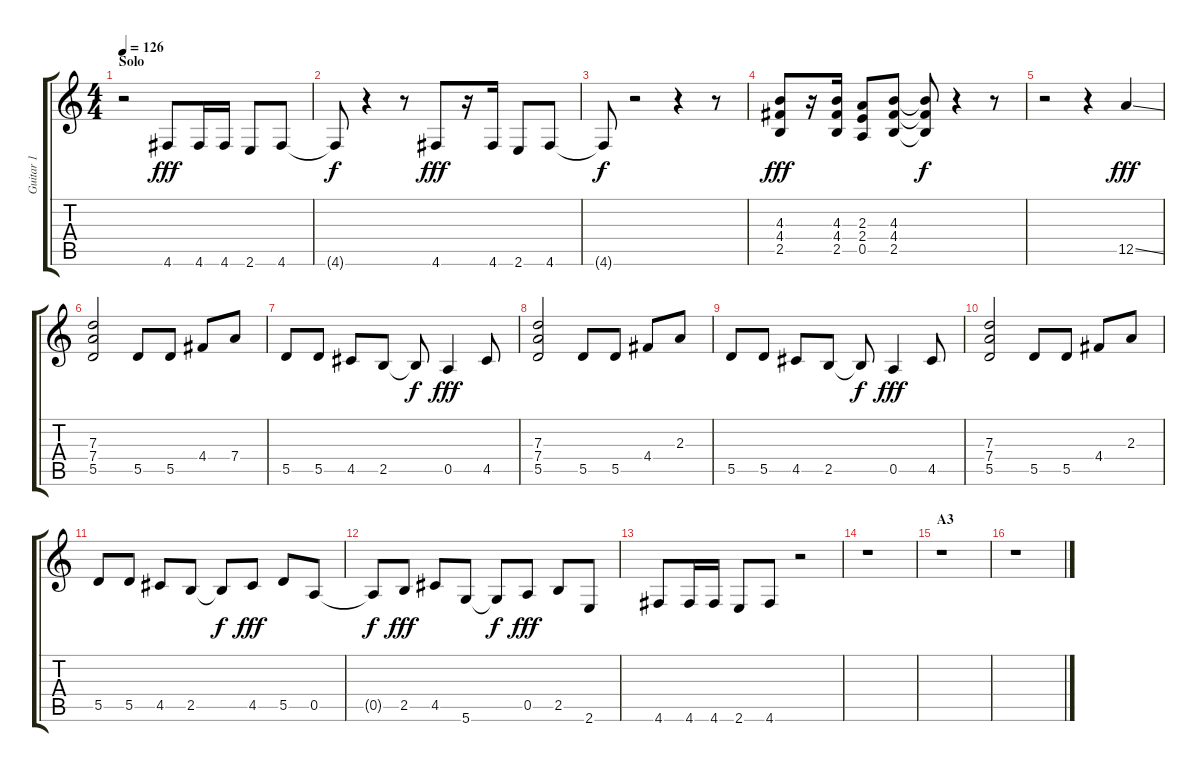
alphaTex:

\track ("Guitar 1" "Guitar 1") {instrument distortionguitar}
\staff {score tabs}
\tuning (E4 B3 G3 D3 A2 D2) {hide}
\ts (4 4)
\section ("" "Solo")
\tempo 126
\clef g2
\ks c
r.2{dy fff} 4.6.8 4.6.16 4.6.16 2.6.8 4.6.8 |
4.6{t}.8{dy f} r.4 r.8 4.6.8{dy fff} r.16 4.6.16 2.6.8 4.6.8 |
4.6{t}.8{dy f} r.2 r.4 r.8 |
(4.3 4.4 2.5).8{dy fff} r.16 (4.3 4.4 2.5).16 (2.3 2.4 0.5).8 (4.3 4.4 2.5).8 (4.3{t} 4.4{t} 2.5{t}).8{dy f} r.4 r.8 |
r.2 r.4 12.5{ss}.4{dy fff} |
(7.3 7.4 5.5).2 5.5.8 5.5.8 4.4.8 7.4.8 |
5.5.8 5.5.8 4.5.8 2.5.8 2.5{t}.8{dy f} 0.5.4{dy fff} 4.5.8 |
(7.3 7.4 5.5).2 5.5.8 5.5.8 4.4.8 2.3.8 |
5.5.8 5.5.8 4.5.8 2.5.8 2.5{t}.8{dy f} 0.5.4{dy fff} 4.5.8 |
(7.3 7.4 5.5).2 5.5.8 5.5.8 4.4.8 2.3.8 |
5.5.8 5.5.8 4.5.8 2.5.8 2.5{t}.8{dy f} 4.5.8{dy fff} 5.5.8 0.5.8 |
0.5{t}.8{dy f} 2.5.8{dy fff} 4.5.8 5.6.8 5.6{t}.8{dy f} 0.5.8{dy fff} 2.5.8 2.6.8 |
4.6.8 4.6.16 4.6.16 2.6.8 4.6.8 r.2 |
r.1 |
\section ("" "A3")
r.1 |
r.1
